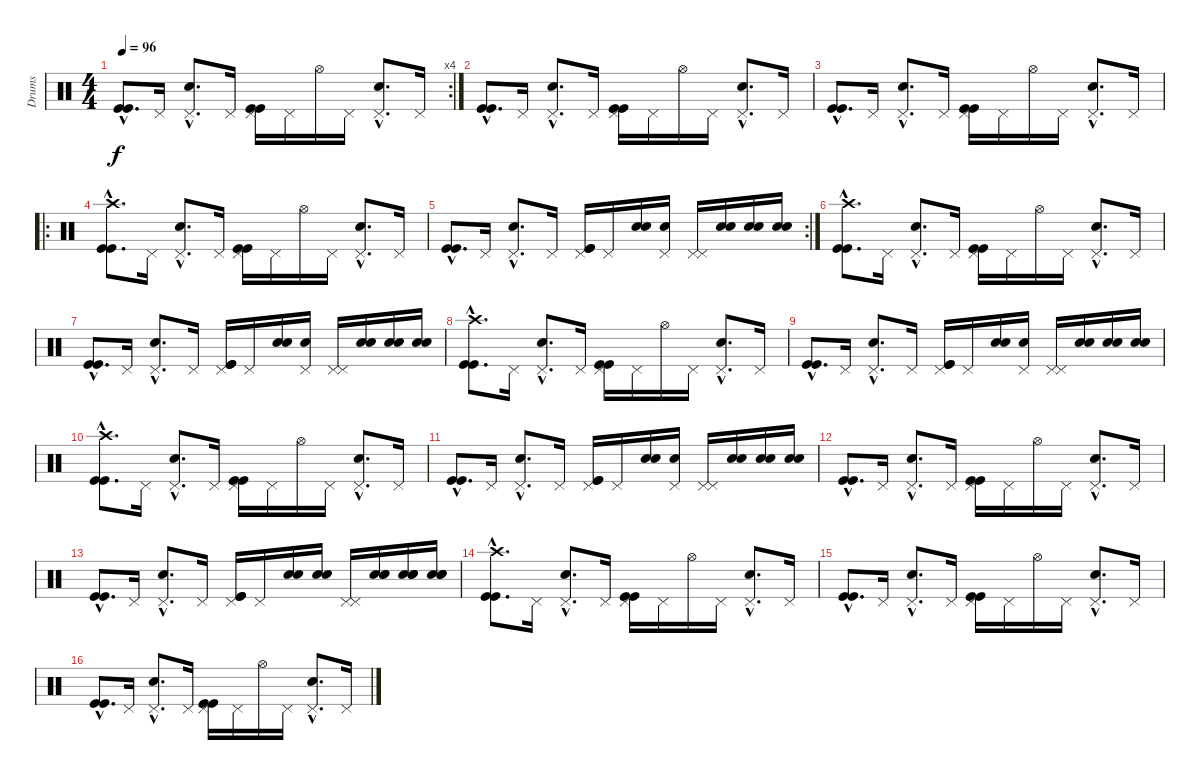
\track ("Drums" "Drums") {instrument percussion}
\staff {score}
\articulation defaults
\rc 4
\ts (4 4)
\tempo 96
\clef neutral
\ks c
("Kick (hit)"{hac} "Kick (hit)"{hac}).8{d dy f} "Pedal Hi-Hat (hit)".16 ("Pedal Hi-Hat (hit)"{hac} "Electric Snare (hit)"{hac}).8{d} "Pedal Hi-Hat (hit)".16 ("Pedal Hi-Hat (hit)" "Kick (hit)" "Kick (hit)").16 "Pedal Hi-Hat (hit)".16 "Hi-Hat (open)".16 "Pedal Hi-Hat (hit)".16 ("Pedal Hi-Hat (hit)"{hac} "Electric Snare (hit)"{hac}).8{d} "Pedal Hi-Hat (hit)".16 |
("Kick (hit)"{hac} "Kick (hit)"{hac}).8{d} "Pedal Hi-Hat (hit)".16 ("Pedal Hi-Hat (hit)"{hac} "Electric Snare (hit)"{hac}).8{d} "Pedal Hi-Hat (hit)".16 ("Pedal Hi-Hat (hit)" "Kick (hit)" "Kick (hit)").16 "Pedal Hi-Hat (hit)".16 "Hi-Hat (open)".16 "Pedal Hi-Hat (hit)".16 ("Pedal Hi-Hat (hit)"{hac} "Electric Snare (hit)"{hac}).8{d} "Pedal Hi-Hat (hit)".16 |
("Kick (hit)"{hac} "Kick (hit)"{hac}).8{d} "Pedal Hi-Hat (hit)".16 ("Pedal Hi-Hat (hit)"{hac} "Electric Snare (hit)"{hac}).8{d} "Pedal Hi-Hat (hit)".16 ("Pedal Hi-Hat (hit)" "Kick (hit)" "Kick (hit)").16 "Pedal Hi-Hat (hit)".16 "Hi-Hat (open)".16 "Pedal Hi-Hat (hit)".16 ("Pedal Hi-Hat (hit)"{hac} "Electric Snare (hit)"{hac}).8{d} "Pedal Hi-Hat (hit)".16 |
\ro
("Crash high (hit)"{hac} "Kick (hit)"{hac} "Kick (hit)"{hac}).8{d} "Pedal Hi-Hat (hit)".16 ("Pedal Hi-Hat (hit)"{hac} "Electric Snare (hit)"{hac}).8{d} "Pedal Hi-Hat (hit)".16 ("Pedal Hi-Hat (hit)" "Kick (hit)" "Kick (hit)").16 "Pedal Hi-Hat (hit)".16 "Hi-Hat (open)".16 "Pedal Hi-Hat (hit)".16 ("Pedal Hi-Hat (hit)"{hac} "Electric Snare (hit)"{hac}).8{d} "Pedal Hi-Hat (hit)".16 |
\rc 2
("Kick (hit)"{hac} "Kick (hit)"{hac}).8{d} "Pedal Hi-Hat (hit)".16 ("Pedal Hi-Hat (hit)"{hac} "Electric Snare (hit)"{hac}).8{d} "Pedal Hi-Hat (hit)".16 ("Pedal Hi-Hat (hit)" "Kick (hit)" "Kick (hit)").16 "Pedal Hi-Hat (hit)".16 ("Electric Snare (hit)" "Electric Snare (hit)").16 ("Pedal Hi-Hat (hit)" "Electric Snare (hit)").16 ("Pedal Hi-Hat (hit)" "Pedal Hi-Hat (hit)").16 ("Electric Snare (hit)" "Electric Snare (hit)").16 ("Electric Snare (hit)" "Electric Snare (hit)").16 ("Electric Snare (hit)" "Electric Snare (hit)").16 |
("Crash high (hit)"{hac} "Kick (hit)"{hac} "Kick (hit)"{hac}).8{d} "Pedal Hi-Hat (hit)".16 ("Pedal Hi-Hat (hit)"{hac} "Electric Snare (hit)"{hac}).8{d} "Pedal Hi-Hat (hit)".16 ("Pedal Hi-Hat (hit)" "Kick (hit)" "Kick (hit)").16 "Pedal Hi-Hat (hit)".16 "Hi-Hat (open)".16 "Pedal Hi-Hat (hit)".16 ("Pedal Hi-Hat (hit)"{hac} "Electric Snare (hit)"{hac}).8{d} "Pedal Hi-Hat (hit)".16 |
("Kick (hit)"{hac} "Kick (hit)"{hac}).8{d} "Pedal Hi-Hat (hit)".16 ("Pedal Hi-Hat (hit)"{hac} "Electric Snare (hit)"{hac}).8{d} "Pedal Hi-Hat (hit)".16 ("Pedal Hi-Hat (hit)" "Kick (hit)" "Kick (hit)").16 "Pedal Hi-Hat (hit)".16 ("Electric Snare (hit)" "Electric Snare (hit)").16 ("Pedal Hi-Hat (hit)" "Electric Snare (hit)").16 ("Pedal Hi-Hat (hit)" "Pedal Hi-Hat (hit)").16 ("Electric Snare (hit)" "Electric Snare (hit)").16 ("Electric Snare (hit)" "Electric Snare (hit)").16 ("Electric Snare (hit)" "Electric Snare (hit)").16 |
("Crash high (hit)"{hac} "Kick (hit)"{hac} "Kick (hit)"{hac}).8{d} "Pedal Hi-Hat (hit)".16 ("Pedal Hi-Hat (hit)"{hac} "Electric Snare (hit)"{hac}).8{d} "Pedal Hi-Hat (hit)".16 ("Pedal Hi-Hat (hit)" "Kick (hit)" "Kick (hit)").16 "Pedal Hi-Hat (hit)".16 "Hi-Hat (open)".16 "Pedal Hi-Hat (hit)".16 ("Pedal Hi-Hat (hit)"{hac} "Electric Snare (hit)"{hac}).8{d} "Pedal Hi-Hat (hit)".16 |
("Kick (hit)"{hac} "Kick (hit)"{hac}).8{d} "Pedal Hi-Hat (hit)".16 ("Pedal Hi-Hat (hit)"{hac} "Electric Snare (hit)"{hac}).8{d} "Pedal Hi-Hat (hit)".16 ("Pedal Hi-Hat (hit)" "Kick (hit)" "Kick (hit)").16 "Pedal Hi-Hat (hit)".16 ("Electric Snare (hit)" "Electric Snare (hit)").16 ("Pedal Hi-Hat (hit)" "Electric Snare (hit)").16 ("Pedal Hi-Hat (hit)" "Pedal Hi-Hat (hit)").16 ("Electric Snare (hit)" "Electric Snare (hit)").16 ("Electric Snare (hit)" "Electric Snare (hit)").16 ("Electric Snare (hit)" "Electric Snare (hit)").16 |
("Crash high (hit)"{hac} "Kick (hit)"{hac} "Kick (hit)"{hac}).8{d} "Pedal Hi-Hat (hit)".16 ("Pedal Hi-Hat (hit)"{hac} "Electric Snare (hit)"{hac}).8{d} "Pedal Hi-Hat (hit)".16 ("Pedal Hi-Hat (hit)" "Kick (hit)" "Kick (hit)").16 "Pedal Hi-Hat (hit)".16 "Hi-Hat (open)".16 "Pedal Hi-Hat (hit)".16 ("Pedal Hi-Hat (hit)"{hac} "Electric Snare (hit)"{hac}).8{d} "Pedal Hi-Hat (hit)".16 |
("Kick (hit)"{hac} "Kick (hit)"{hac}).8{d} "Pedal Hi-Hat (hit)".16 ("Pedal Hi-Hat (hit)"{hac} "Electric Snare (hit)"{hac}).8{d} "Pedal Hi-Hat (hit)".16 ("Pedal Hi-Hat (hit)" "Kick (hit)" "Kick (hit)").16 "Pedal Hi-Hat (hit)".16 ("Electric Snare (hit)" "Electric Snare (hit)").16 ("Pedal Hi-Hat (hit)" "Electric Snare (hit)").16 ("Pedal Hi-Hat (hit)" "Pedal Hi-Hat (hit)").16 ("Electric Snare (hit)" "Electric Snare (hit)").16 ("Electric Snare (hit)" "Electric Snare (hit)").16 ("Electric Snare (hit)" "Electric Snare (hit)").16 |
("Kick (hit)"{hac} "Kick (hit)"{hac}).8{d} "Pedal Hi-Hat (hit)".16 ("Pedal Hi-Hat (hit)"{hac} "Electric Snare (hit)"{hac}).8{d} "Pedal Hi-Hat (hit)".16 ("Pedal Hi-Hat (hit)" "Kick (hit)" "Kick (hit)").16 "Pedal Hi-Hat (hit)".16 "Hi-Hat (open)".16 "Pedal Hi-Hat (hit)".16 ("Pedal Hi-Hat (hit)"{hac} "Electric Snare (hit)"{hac}).8{d} "Pedal Hi-Hat (hit)".16 |
("Kick (hit)"{hac} "Kick (hit)"{hac}).8{d} "Pedal Hi-Hat (hit)".16 ("Pedal Hi-Hat (hit)"{hac} "Electric Snare (hit)"{hac}).8{d} "Pedal Hi-Hat (hit)".16 ("Pedal Hi-Hat (hit)" "Kick (hit)" "Kick (hit)").16 "Pedal Hi-Hat (hit)".16 ("Electric Snare (hit)" "Electric Snare (hit)").16 ("Electric Snare (hit)" "Electric Snare (hit)").16 ("Pedal Hi-Hat (hit)" "Pedal Hi-Hat (hit)").16 ("Electric Snare (hit)" "Electric Snare (hit)" "Electric Snare (hit)").16 ("Electric Snare (hit)" "Electric Snare (hit)" "Electric Snare (hit)").16 ("Electric Snare (hit)" "Electric Snare (hit)" "Electric Snare (hit)").16 |
("Crash high (hit)"{hac} "Kick (hit)"{hac} "Kick (hit)"{hac}).8{d} "Pedal Hi-Hat (hit)".16 ("Pedal Hi-Hat (hit)"{hac} "Electric Snare (hit)"{hac}).8{d} "Pedal Hi-Hat (hit)".16 ("Pedal Hi-Hat (hit)" "Kick (hit)" "Kick (hit)").16 "Pedal Hi-Hat (hit)".16 "Hi-Hat (open)".16 "Pedal Hi-Hat (hit)".16 ("Pedal Hi-Hat (hit)"{hac} "Electric Snare (hit)"{hac}).8{d} "Pedal Hi-Hat (hit)".16 |
("Kick (hit)"{hac} "Kick (hit)"{hac}).8{d} "Pedal Hi-Hat (hit)".16 ("Pedal Hi-Hat (hit)"{hac} "Electric Snare (hit)"{hac}).8{d} "Pedal Hi-Hat (hit)".16 ("Pedal Hi-Hat (hit)" "Kick (hit)" "Kick (hit)").16 "Pedal Hi-Hat (hit)".16 "Hi-Hat (open)".16 "Pedal Hi-Hat (hit)".16 ("Pedal Hi-Hat (hit)"{hac} "Electric Snare (hit)"{hac}).8{d} "Pedal Hi-Hat (hit)".16 |
("Kick (hit)"{hac} "Kick (hit)"{hac}).8{d} "Pedal Hi-Hat (hit)".16 ("Pedal Hi-Hat (hit)"{hac} "Electric Snare (hit)"{hac}).8{d} "Pedal Hi-Hat (hit)".16 ("Pedal Hi-Hat (hit)" "Kick (hit)" "Kick (hit)").16 "Pedal Hi-Hat (hit)".16 "Hi-Hat (open)".16 "Pedal Hi-Hat (hit)".16 ("Pedal Hi-Hat (hit)"{hac} "Electric Snare (hit)"{hac}).8{d} "Pedal Hi-Hat (hit)".16
